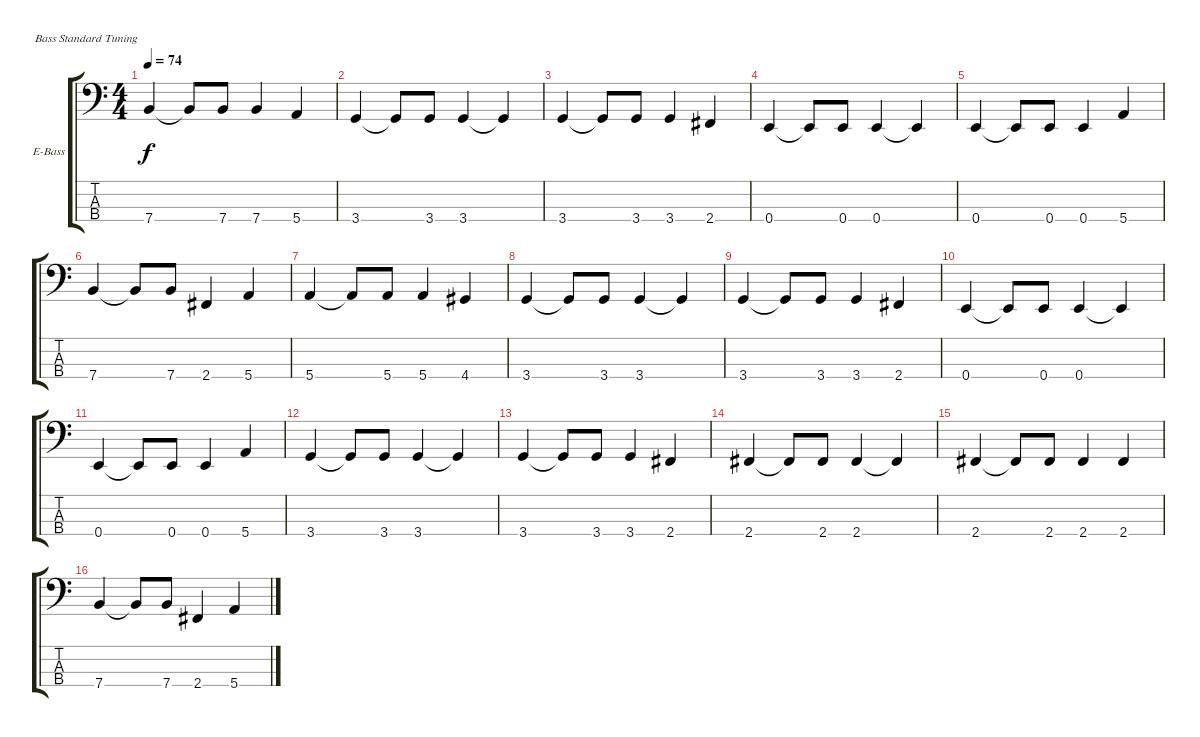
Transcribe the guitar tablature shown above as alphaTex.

\bracketExtendMode groupsimilarinstruments
\firstSystemTrackNameOrientation horizontal
\otherSystemsTrackNameOrientation horizontal
\track ("Bass" "E-Bass") {instrument electricbassfinger}
\staff {score tabs}
\tuning (G2 D2 A1 E1)
\ts (4 4)
\tempo 74
\clef f4
\ks c
7.4.4{dy f} 7.4{t}.8 7.4.8 7.4.4 5.4.4 |
3.4.4 3.4{t}.8 3.4.8 3.4.4 3.4{t}.4 |
3.4.4 3.4{t}.8 3.4.8 3.4.4 2.4.4 |
0.4.4 0.4{t}.8 0.4.8 0.4.4 0.4{t}.4 |
0.4.4 0.4{t}.8 0.4.8 0.4.4 5.4.4 |
7.4.4 7.4{t}.8 7.4.8 2.4.4 5.4.4 |
5.4.4 5.4{t}.8 5.4.8 5.4.4 4.4.4 |
3.4.4 3.4{t}.8 3.4.8 3.4.4 3.4{t}.4 |
3.4.4 3.4{t}.8 3.4.8 3.4.4 2.4.4 |
0.4.4 0.4{t}.8 0.4.8 0.4.4 0.4{t}.4 |
0.4.4 0.4{t}.8 0.4.8 0.4.4 5.4.4 |
3.4.4 3.4{t}.8 3.4.8 3.4.4 3.4{t}.4 |
3.4.4 3.4{t}.8 3.4.8 3.4.4 2.4.4 |
2.4.4 2.4{t}.8 2.4.8 2.4.4 2.4{t}.4 |
2.4.4 2.4{t}.8 2.4.8 2.4.4 2.4.4 |
7.4.4 7.4{t}.8 7.4.8 2.4.4 5.4.4
